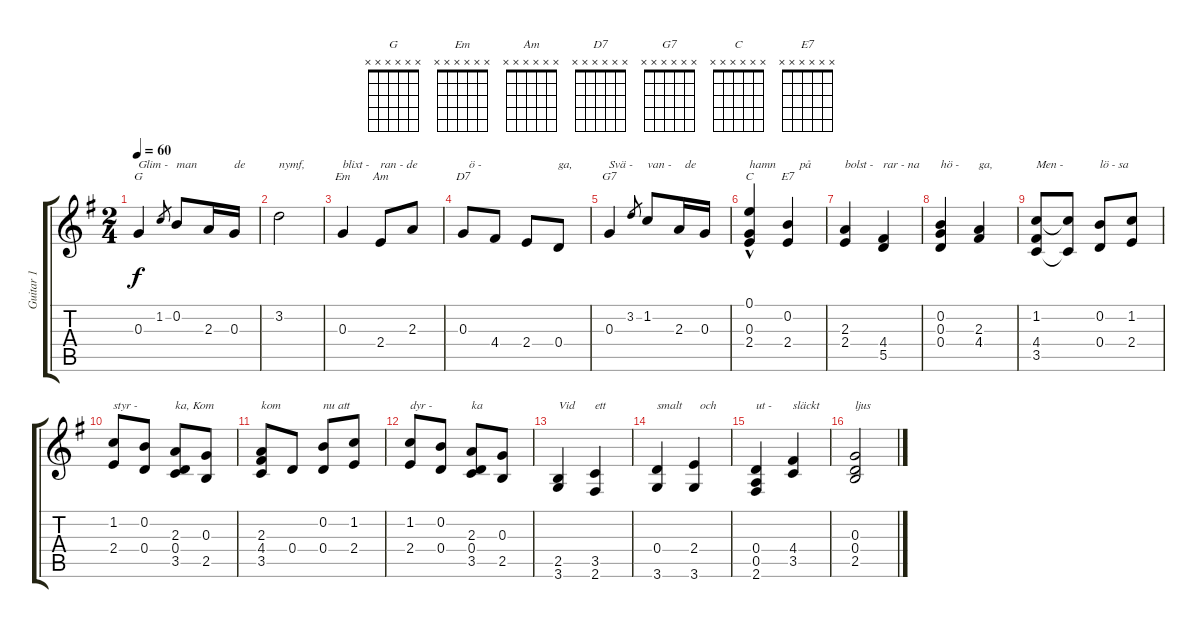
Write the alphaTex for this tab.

\track ("Guitar 1" "Guitar 1") {instrument acousticguitarnylon}
\staff {score tabs}
\tuning (E4 B3 G3 D3 A2 E2) {hide}
\chord ("G" x x x x x x) {firstfret 0}
\chord ("Em" x x x x x x) {firstfret 0}
\chord ("Am" x x x x x x) {firstfret 0}
\chord ("D7" x x x x x x) {firstfret 0}
\chord ("G7" x x x x x x) {firstfret 0}
\chord ("C" x x x x x x) {firstfret 0}
\chord ("E7" x x x x x x) {firstfret 0}
\ts (2 4)
\tempo 60
\clef g2
\ks g
0.3.4{ch "G" txt "Glim -" dy f instrument acousticguitarnylon} 1.2.8{gr} 0.2.8{txt "man"} 2.3.16 0.3.16{txt "de"} |
3.2.2{txt "nymf,"} |
0.3.4{ch "Em" txt "blixt -"} 2.4.8{ch "Am" txt "ran - de"} 2.3.8 |
0.3.8{ch "D7" txt "  ö - "} 4.4.8 2.4.8 0.4.8{txt "ga,"} |
0.3.4{ch "G7" txt "Svä -"} 3.2.8{gr} 1.2.8{txt "van -"} 2.3.16{txt "  de"} 0.3.16 |
(0.1{hac} 0.3 2.4).4{ch "C" txt "hamn"} (0.2 2.4).4{ch "E7" txt "    på"} |
(2.3 2.4).4{txt "bolst -"} (4.4 5.5).4{txt "rar - na"} |
(0.2 0.3 0.4).4{txt "hö -"} (2.3 4.4).4{txt "ga,"} |
(1.2 4.4 3.5).8{txt "Men - "} (1.2{t} 3.5{t}).8 (0.2 0.4).8{txt "lö - sa"} (1.2 2.4).8 |
(1.2 2.4).8{txt "styr - "} (0.2 0.4).8 (2.3 0.4 3.5).8{txt "ka, Kom"} (0.3 2.5).8 |
(2.3 4.4 3.5).8{txt "kom"} 0.4.8 (0.2 0.4).8{txt "nu att"} (1.2 2.4).8 |
(1.2 2.4).8{txt "dyr -"} (0.2 0.4).8 (2.3 0.4 3.5).8{txt "ka"} (0.3 2.5).8 |
(2.5 3.6).4{txt "Vid"} (3.5 2.6).4{txt "ett"} |
(0.4 3.6).4{txt "smalt"} (2.4 3.6).4{txt "  och"} |
(0.4 0.5 2.6).4{txt "ut -"} (4.4 3.5).4{txt "släckt"} |
(0.3 0.4 2.5).2{txt "ljus"}
